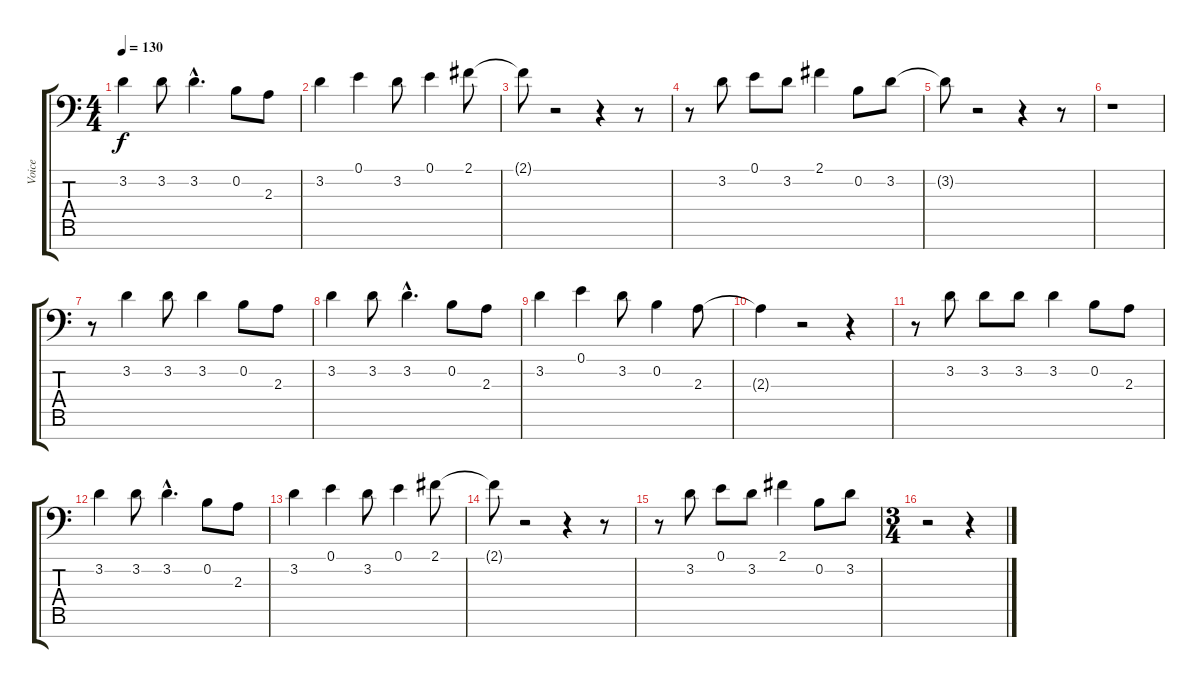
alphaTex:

\track ("Voice" "Voice") {instrument lead6voice}
\staff {score tabs}
\tuning (E4 B3 G3 D3 A2 E2 C-1) {hide}
\ts (4 4)
\tempo 130
\clef f4
\ks c
3.2.4{dy f} 3.2.8 3.2{hac}.4{d} 0.2.8 2.3.8 |
3.2.4 0.1.4 3.2.8 0.1.4 2.1.8 |
2.1{t}.8 r.2 r.4 r.8 |
r.8 3.2.8 0.1.8 3.2.8 2.1.4 0.2.8 3.2.8 |
3.2{t}.8 r.2 r.4 r.8 |
r.1 |
r.8 3.2.4 3.2.8 3.2.4 0.2.8 2.3.8 |
3.2.4 3.2.8 3.2{hac}.4{d} 0.2.8 2.3.8 |
3.2.4 0.1.4 3.2.8 0.2.4 2.3.8 |
2.3{t}.4 r.2 r.4 |
r.8 3.2.8 3.2.8 3.2.8 3.2.4 0.2.8 2.3.8 |
3.2.4 3.2.8 3.2{hac}.4{d} 0.2.8 2.3.8 |
3.2.4 0.1.4 3.2.8 0.1.4 2.1.8 |
2.1{t}.8 r.2 r.4 r.8 |
r.8 3.2.8 0.1.8 3.2.8 2.1.4 0.2.8 3.2.8 |
\ts (3 4)
r.2 r.4
